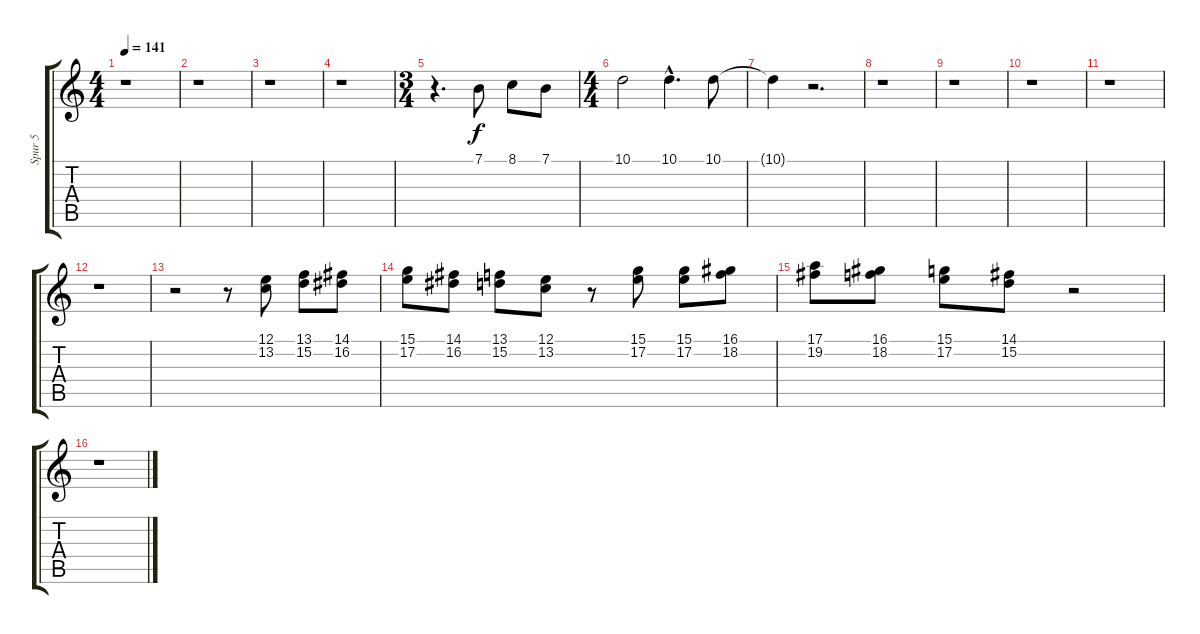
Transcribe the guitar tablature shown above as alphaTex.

\track ("Spur 5" "Spur 5") {instrument lead6voice}
\staff {score tabs}
\tuning (E4 B3 G3 D3 A2 E2) {hide}
\ts (4 4)
\tempo 141
\clef g2
\ks c
r.1{dy f instrument lead6voice} |
r.1 |
r.1 |
r.1 |
\ts (3 4)
r.4{d} 7.1.8 8.1.8 7.1.8 |
\ts (4 4)
10.1.2 10.1{hac}.4{d} 10.1.8 |
10.1{t}.4 r.2{d} |
r.1 |
r.1 |
r.1 |
r.1 |
r.1 |
r.2 r.8 (12.1 13.2).8 (13.1 15.2).8 (14.1 16.2).8 |
(15.1 17.2).8 (14.1 16.2).8 (13.1 15.2).8 (12.1 13.2).8 r.8 (15.1 17.2).8 (15.1 17.2).8 (16.1 18.2).8 |
(17.1 19.2).8 (16.1 18.2).8 (15.1 17.2).8 (14.1 15.2).8 r.2 |
r.1
